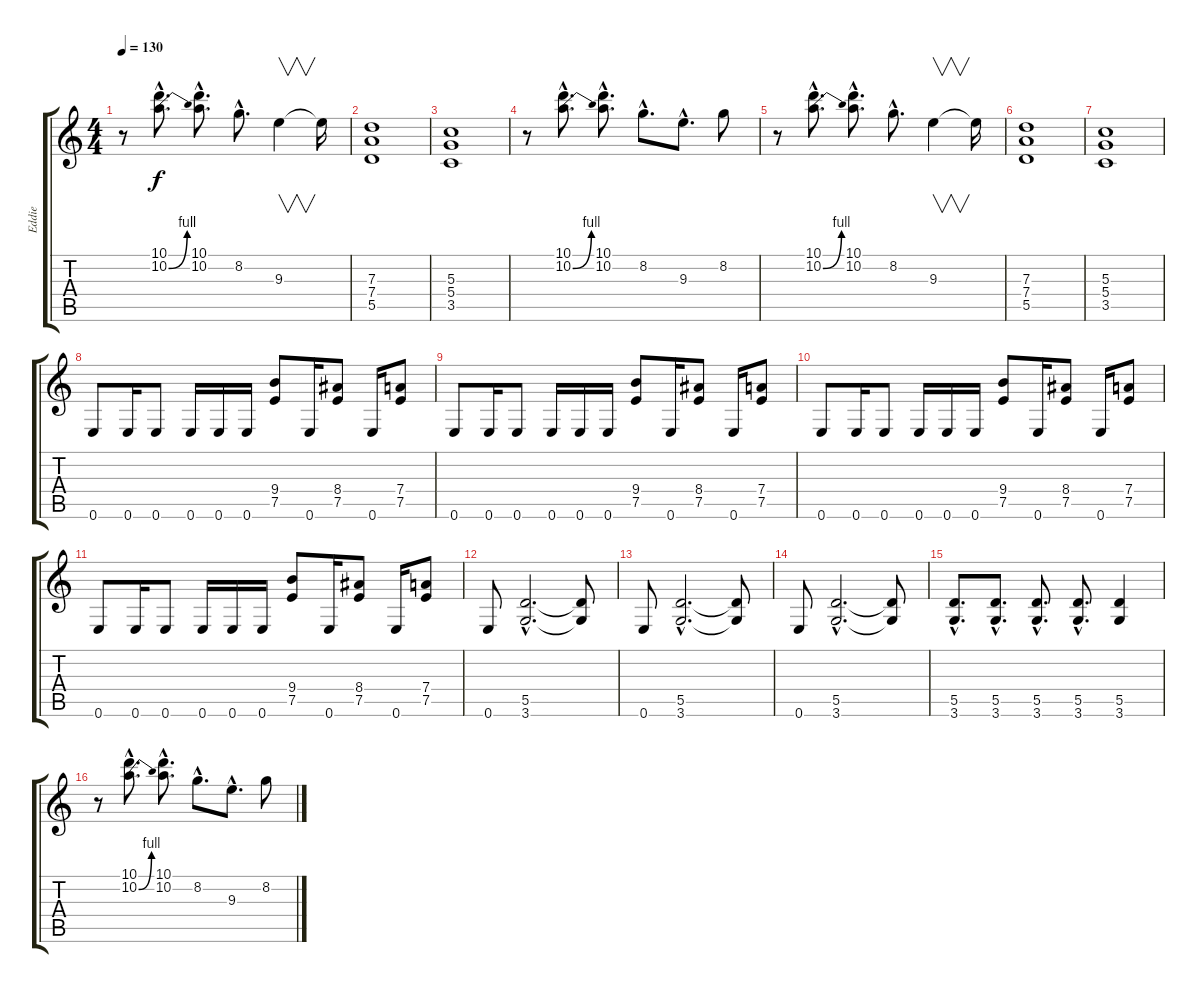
\track ("Eddie" "Eddie") {instrument distortionguitar}
\staff {score tabs}
\tuning (E4 B3 G3 D3 A2 E2) {hide}
\ts (4 4)
\tempo 130
\clef g2
\ks c
r.8{dy f} (10.1{hac} 10.2{be (bend 0 0 60 4) hac}).8{d} (10.1{hac} 10.2{hac}).8{d} 8.2{hac}.8{d} 9.3.4{v} 9.3{t}.16 |
(7.3 7.4 5.5).1 |
(5.3 5.4 3.5).1 |
r.8 (10.1{hac} 10.2{be (bend 0 0 60 4) hac}).8{d} (10.1{hac} 10.2{hac}).8{d} 8.2{hac}.8{d} 9.3{hac}.8{d} 8.2.8 |
r.8 (10.1{hac} 10.2{be (bend 0 0 60 4) hac}).8{d} (10.1{hac} 10.2{hac}).8{d} 8.2{hac}.8{d} 9.3.4{v} 9.3{t}.16 |
(7.3 7.4 5.5).1 |
(5.3 5.4 3.5).1 |
0.6.8 0.6.16 0.6.8 0.6.16 0.6.16 0.6.16 (9.4 7.5).8 0.6.16 (8.4 7.5).8 0.6.16 (7.4 7.5).8 |
0.6.8 0.6.16 0.6.8 0.6.16 0.6.16 0.6.16 (9.4 7.5).8 0.6.16 (8.4 7.5).8 0.6.16 (7.4 7.5).8 |
0.6.8 0.6.16 0.6.8 0.6.16 0.6.16 0.6.16 (9.4 7.5).8 0.6.16 (8.4 7.5).8 0.6.16 (7.4 7.5).8 |
0.6.8 0.6.16 0.6.8 0.6.16 0.6.16 0.6.16 (9.4 7.5).8 0.6.16 (8.4 7.5).8 0.6.16 (7.4 7.5).8 |
0.6.8 (5.5{hac} 3.6{hac}).2{d} (5.5{t} 3.6{t}).8 |
0.6.8 (5.5{hac} 3.6{hac}).2{d} (5.5{t} 3.6{t}).8 |
0.6.8 (5.5{hac} 3.6{hac}).2{d} (5.5{t} 3.6{t}).8 |
(5.5{hac} 3.6{hac}).8{d} (5.5{hac} 3.6{hac}).8{d} (5.5{hac} 3.6{hac}).8{d} (5.5{hac} 3.6{hac}).8{d} (5.5 3.6).4 |
r.8 (10.1{hac} 10.2{be (bend 0 0 60 4) hac}).8{d} (10.1{hac} 10.2{hac}).8{d} 8.2{hac}.8{d} 9.3{hac}.8{d} 8.2.8
